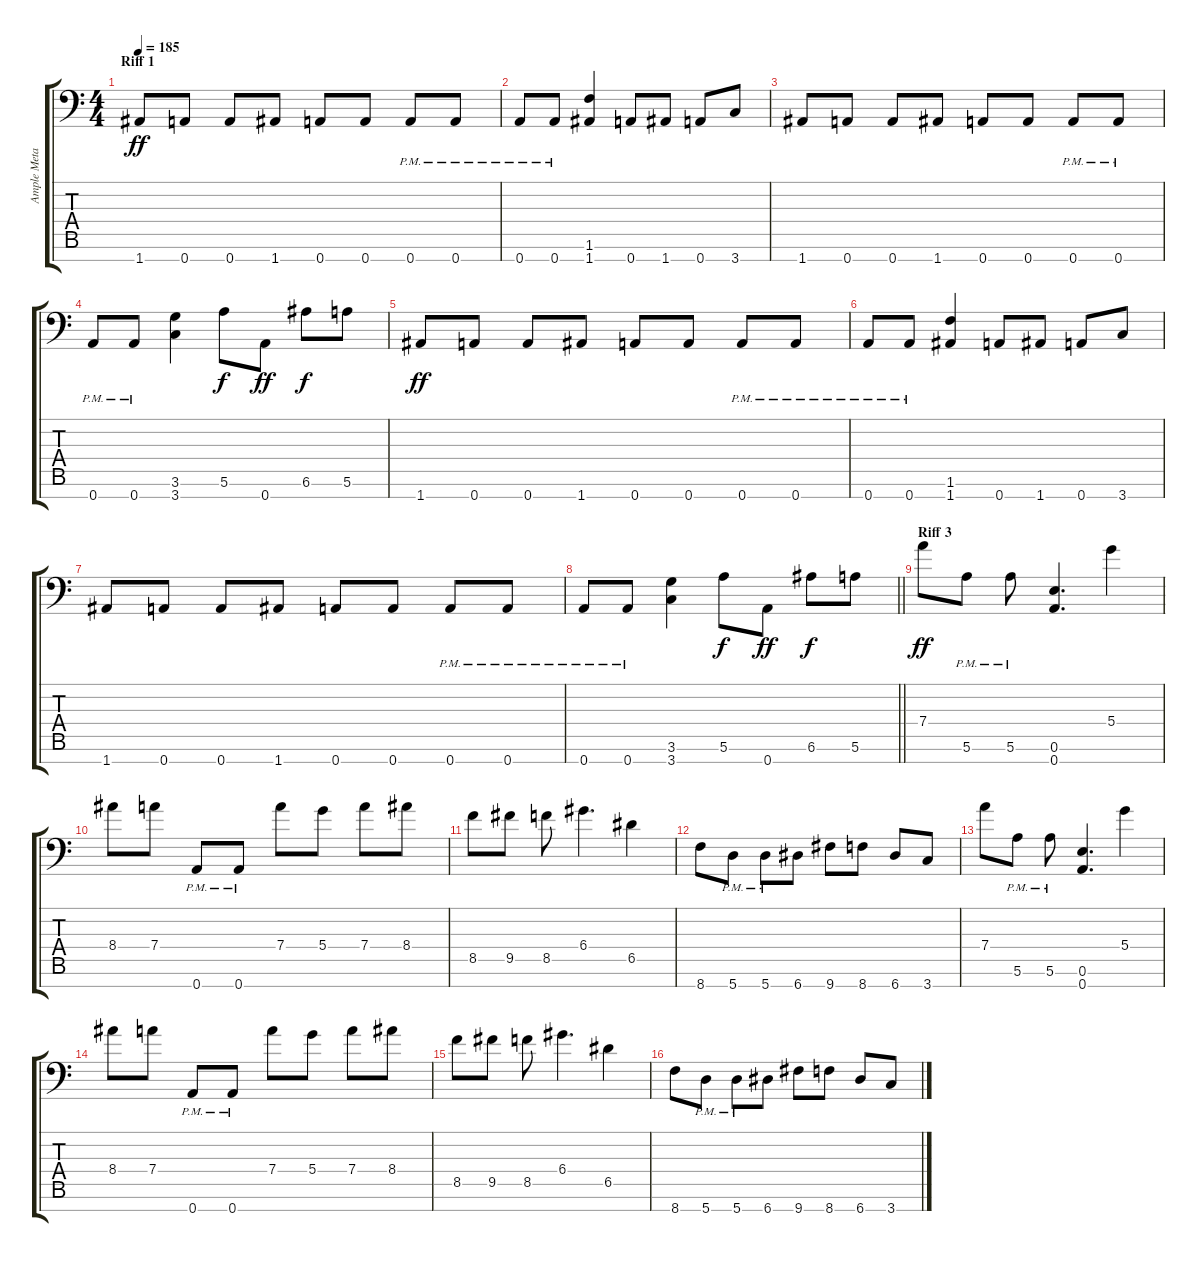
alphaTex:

\track ("Ample Metal Hellrazer 01" "Ample Meta") {instrument distortionguitar}
\staff {score tabs}
\tuning (E4 B3 G3 D3 A2 E2 A1) {hide}
\ts (4 4)
\section ("" "Riff 1")
\tempo 185
\clef f4
\ks c
1.7.8{dy ff} 0.7.8 0.7.8 1.7.8 0.7.8 0.7.8 0.7{pm}.8 0.7{pm}.8 |
0.7{pm}.8 0.7{pm}.8 (1.6 1.7).4 0.7.8 1.7.8 0.7.8 3.7.8 |
1.7.8 0.7.8 0.7.8 1.7.8 0.7.8 0.7.8 0.7{pm}.8 0.7{pm}.8 |
0.7{pm}.8 0.7{pm}.8 (3.6 3.7).4 5.6.8{dy f} 0.7.8{dy ff} 6.6.8{dy f} 5.6.8 |
1.7.8{dy ff} 0.7.8 0.7.8 1.7.8 0.7.8 0.7.8 0.7{pm}.8 0.7{pm}.8 |
0.7{pm}.8 0.7{pm}.8 (1.6 1.7).4 0.7.8 1.7.8 0.7.8 3.7.8 |
1.7.8 0.7.8 0.7.8 1.7.8 0.7.8 0.7.8 0.7{pm}.8 0.7{pm}.8 |
\barLineRight lightlight
0.7{pm}.8 0.7{pm}.8 (3.6 3.7).4 5.6.8{dy f} 0.7.8{dy ff} 6.6.8{dy f} 5.6.8 |
\section ("" "Riff 3")
7.4.8{dy ff} 5.6{pm}.8 5.6{pm}.8 (0.6 0.7).4{d} 5.4.4 |
8.4.8 7.4.8 0.7{pm}.8 0.7{pm}.8 7.4.8 5.4.8 7.4.8 8.4.8 |
8.5.8 9.5.8 8.5.8 6.4.4{d} 6.5.4 |
8.7.8 5.7{pm}.8 5.7{pm}.8 6.7.8 9.7.8 8.7.8 6.7.8 3.7.8 |
7.4.8 5.6{pm}.8 5.6{pm}.8 (0.6 0.7).4{d} 5.4.4 |
8.4.8 7.4.8 0.7{pm}.8 0.7{pm}.8 7.4.8 5.4.8 7.4.8 8.4.8 |
8.5.8 9.5.8 8.5.8 6.4.4{d} 6.5.4 |
8.7.8 5.7{pm}.8 5.7{pm}.8 6.7.8 9.7.8 8.7.8 6.7.8 3.7.8
